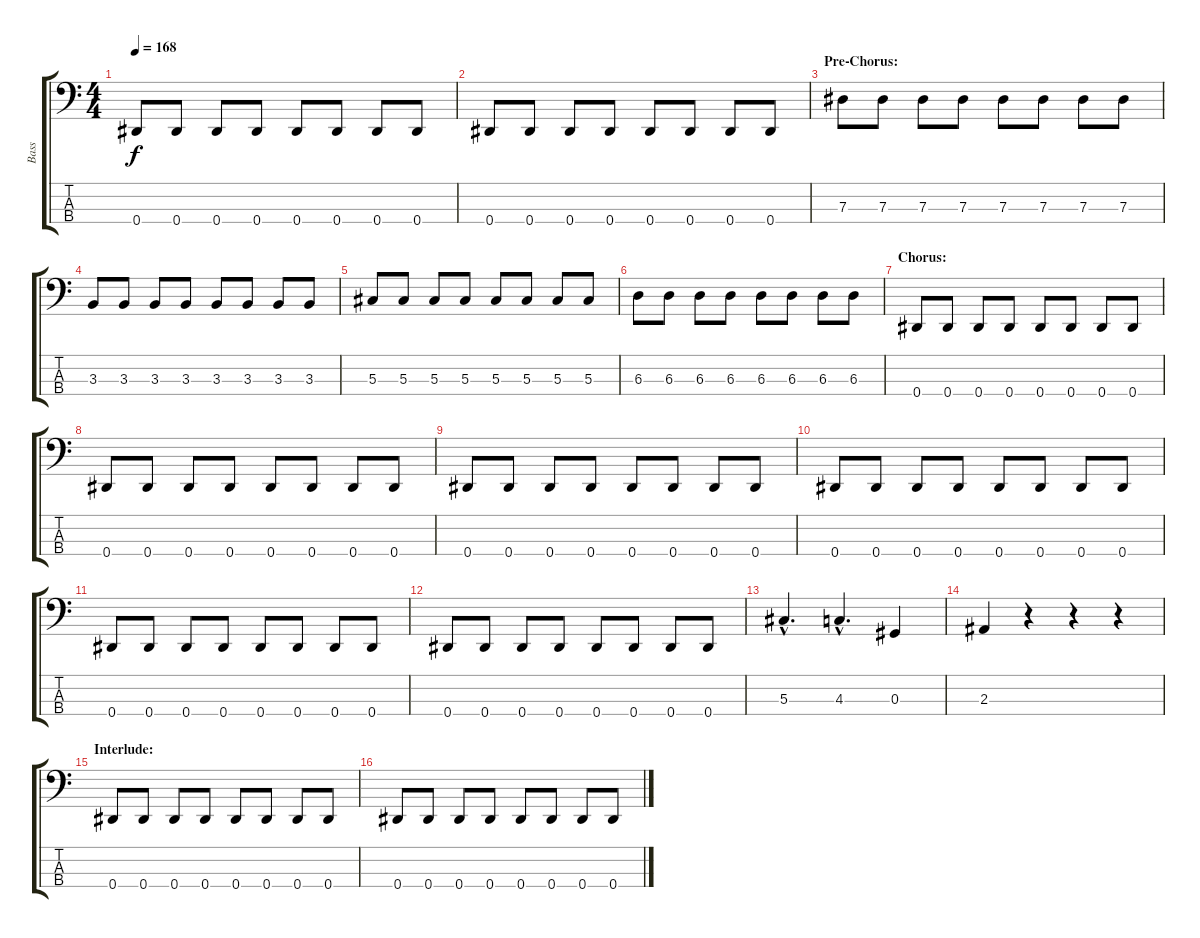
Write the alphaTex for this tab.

\track ("Bass" "Bass") {instrument electricbasspick}
\staff {score tabs}
\tuning (Gb2 Db2 Ab1 Eb1) {hide}
\ts (4 4)
\tempo 168
\clef f4
\ks c
0.4.8{dy f} 0.4.8 0.4.8 0.4.8 0.4.8 0.4.8 0.4.8 0.4.8 |
0.4.8 0.4.8 0.4.8 0.4.8 0.4.8 0.4.8 0.4.8 0.4.8 |
\section ("" "Pre-Chorus:")
7.3.8 7.3.8 7.3.8 7.3.8 7.3.8 7.3.8 7.3.8 7.3.8 |
3.3.8 3.3.8 3.3.8 3.3.8 3.3.8 3.3.8 3.3.8 3.3.8 |
5.3.8 5.3.8 5.3.8 5.3.8 5.3.8 5.3.8 5.3.8 5.3.8 |
6.3.8 6.3.8 6.3.8 6.3.8 6.3.8 6.3.8 6.3.8 6.3.8 |
\section ("" "Chorus:")
0.4.8 0.4.8 0.4.8 0.4.8 0.4.8 0.4.8 0.4.8 0.4.8 |
0.4.8 0.4.8 0.4.8 0.4.8 0.4.8 0.4.8 0.4.8 0.4.8 |
0.4.8 0.4.8 0.4.8 0.4.8 0.4.8 0.4.8 0.4.8 0.4.8 |
0.4.8 0.4.8 0.4.8 0.4.8 0.4.8 0.4.8 0.4.8 0.4.8 |
0.4.8 0.4.8 0.4.8 0.4.8 0.4.8 0.4.8 0.4.8 0.4.8 |
0.4.8 0.4.8 0.4.8 0.4.8 0.4.8 0.4.8 0.4.8 0.4.8 |
5.3{hac}.4{d} 4.3{hac}.4{d} 0.3.4 |
2.3.4 r.4 r.4 r.4 |
\section ("" "Interlude:")
0.4.8 0.4.8 0.4.8 0.4.8 0.4.8 0.4.8 0.4.8 0.4.8 |
0.4.8 0.4.8 0.4.8 0.4.8 0.4.8 0.4.8 0.4.8 0.4.8
